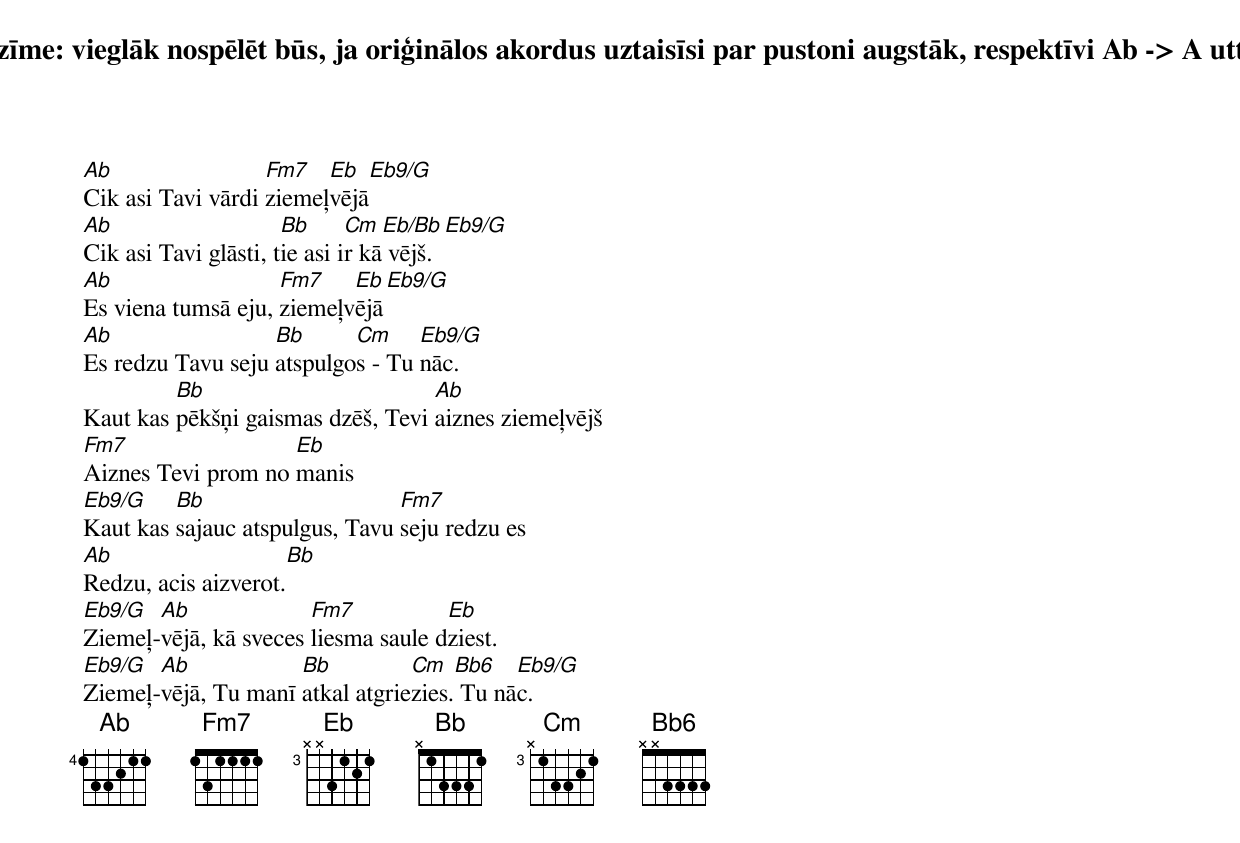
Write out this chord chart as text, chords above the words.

piezīme: vieglāk nospēlēt būs, ja oriģinālos akordus uztaisīsi par pustoni augstāk, respektīvi Ab -> A utt. :)

Ab                 Fm7   Eb    Eb9/G
Cik asi Tavi vārdi ziemeļvējā
Ab                    Bb      Cm  Ebmaj/Bb  Eb9/G
Cik asi Tavi glāsti, tie asi ir kā vējš.
Ab                  Fm7    Eb    Eb9/G
Es viena tumsā eju, ziemeļvējā
Ab                 Bb      Cm     Eb9/G
Es redzu Tavu seju atspulgos - Tu nāc.
         Bb                        Ab
Kaut kas pēkšņi gaismas dzēš, Tevi aiznes ziemeļvējš
Fm7                 Eb
Aiznes Tevi prom no manis
Eb9/G    Bb                     Fm7
Kaut kas sajauc atspulgus, Tavu seju redzu es
Ab                    Bb
Redzu, acis aizverot.
Eb9/G  Ab              Fm7           Eb
Ziemeļ-vējā, kā sveces liesma saule dziest.
Eb9/G  Ab            Bb          Cm   Bb6   Eb9/G
Ziemeļ-vējā, Tu manī atkal atgriezies. Tu nāc.
